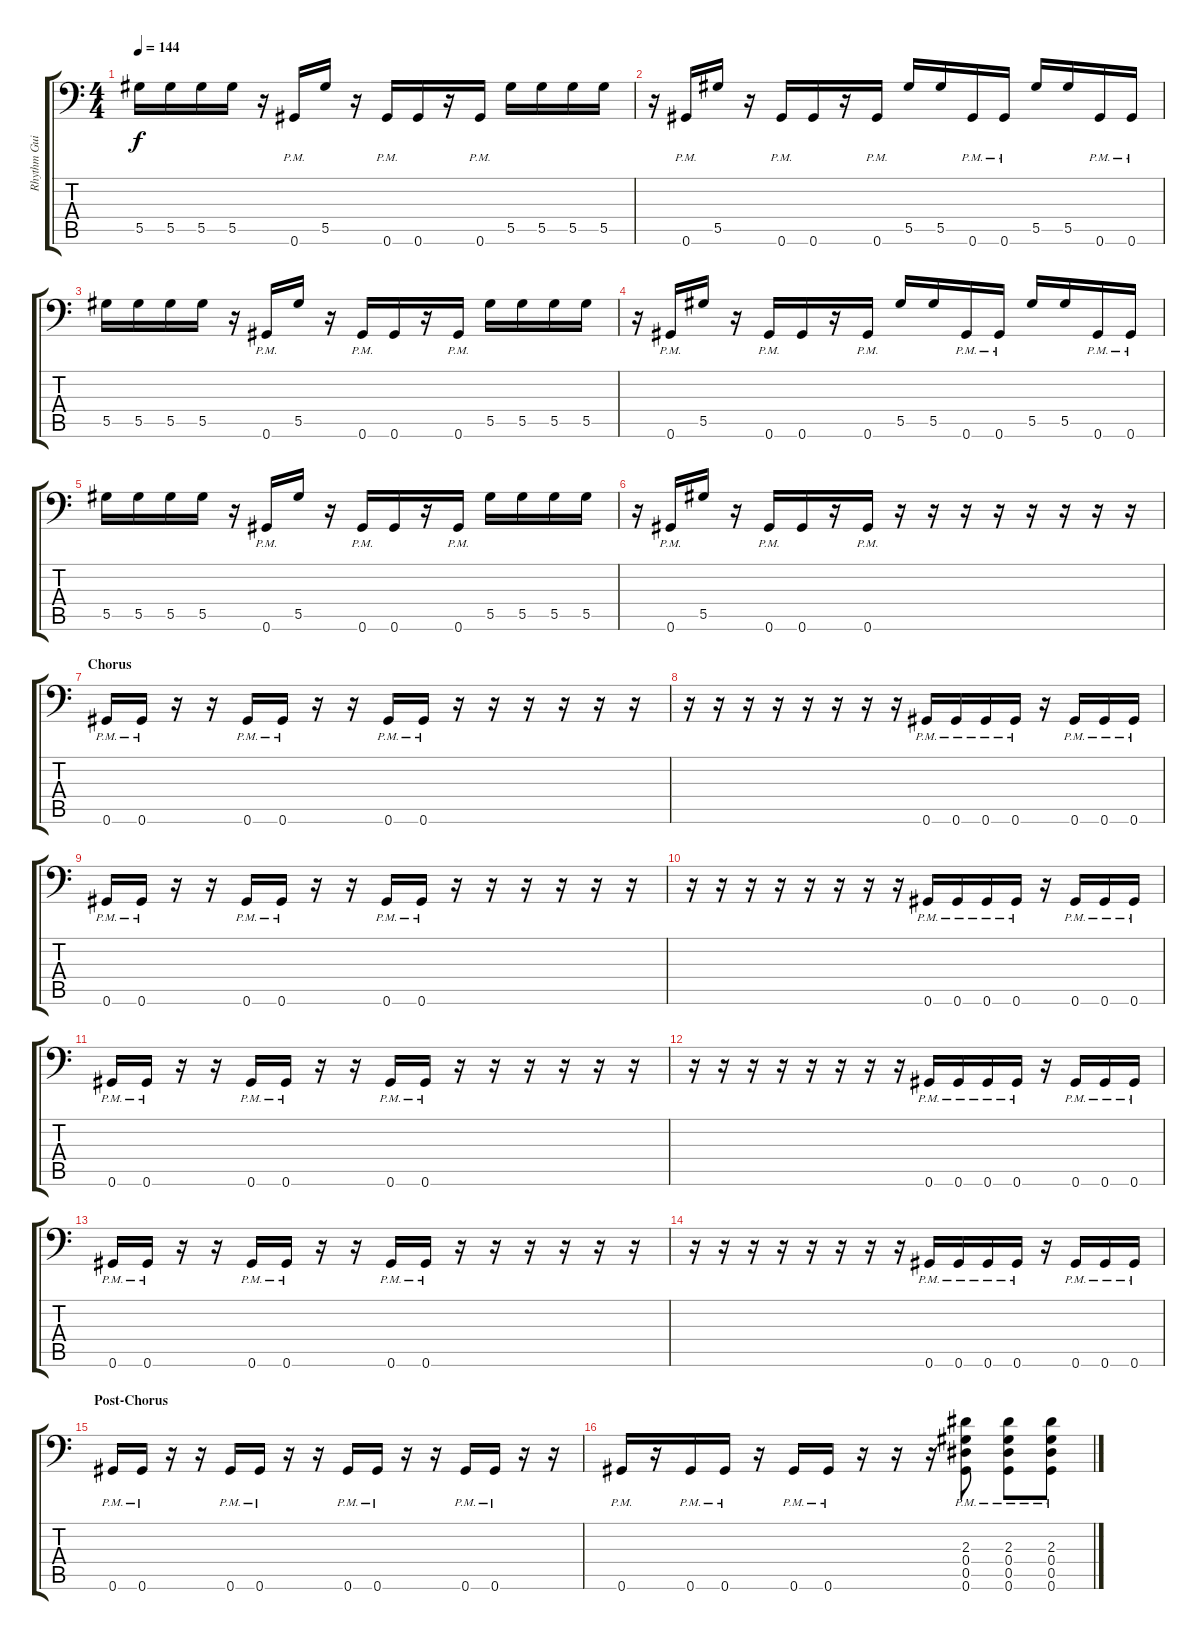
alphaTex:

\track ("Rhythm Guitar 2" "Rhythm Gui") {instrument distortionguitar}
\staff {score tabs}
\tuning (Bb3 F3 Db3 Ab2 Eb2 Ab1) {hide}
\ts (4 4)
\tempo 144
\clef f4
\ks c
5.5.16{dy f} 5.5.16 5.5.16 5.5.16 r.16 0.6{pm}.16 5.5.16 r.16 0.6{pm}.16 0.6.16 r.16 0.6{pm}.16 5.5.16 5.5.16 5.5.16 5.5.16 |
r.16 0.6{pm}.16 5.5.16 r.16 0.6{pm}.16 0.6.16 r.16 0.6{pm}.16 5.5.16 5.5.16 0.6{pm}.16 0.6{pm}.16 5.5.16 5.5.16 0.6{pm}.16 0.6{pm}.16 |
5.5.16 5.5.16 5.5.16 5.5.16 r.16 0.6{pm}.16 5.5.16 r.16 0.6{pm}.16 0.6.16 r.16 0.6{pm}.16 5.5.16 5.5.16 5.5.16 5.5.16 |
r.16 0.6{pm}.16 5.5.16 r.16 0.6{pm}.16 0.6.16 r.16 0.6{pm}.16 5.5.16 5.5.16 0.6{pm}.16 0.6{pm}.16 5.5.16 5.5.16 0.6{pm}.16 0.6{pm}.16 |
5.5.16 5.5.16 5.5.16 5.5.16 r.16 0.6{pm}.16 5.5.16 r.16 0.6{pm}.16 0.6.16 r.16 0.6{pm}.16 5.5.16 5.5.16 5.5.16 5.5.16 |
r.16 0.6{pm}.16 5.5.16 r.16 0.6{pm}.16 0.6.16 r.16 0.6{pm}.16 r.16 r.16 r.16 r.16 r.16 r.16 r.16 r.16 |
\section ("" "Chorus")
0.6{pm}.16 0.6{pm}.16 r.16 r.16 0.6{pm}.16 0.6{pm}.16 r.16 r.16 0.6{pm}.16 0.6{pm}.16 r.16 r.16 r.16 r.16 r.16 r.16 |
r.16 r.16 r.16 r.16 r.16 r.16 r.16 r.16 0.6{pm}.16 0.6{pm}.16 0.6{pm}.16 0.6{pm}.16 r.16 0.6{pm}.16 0.6{pm}.16 0.6{pm}.16 |
0.6{pm}.16 0.6{pm}.16 r.16 r.16 0.6{pm}.16 0.6{pm}.16 r.16 r.16 0.6{pm}.16 0.6{pm}.16 r.16 r.16 r.16 r.16 r.16 r.16 |
r.16 r.16 r.16 r.16 r.16 r.16 r.16 r.16 0.6{pm}.16 0.6{pm}.16 0.6{pm}.16 0.6{pm}.16 r.16 0.6{pm}.16 0.6{pm}.16 0.6{pm}.16 |
0.6{pm}.16 0.6{pm}.16 r.16 r.16 0.6{pm}.16 0.6{pm}.16 r.16 r.16 0.6{pm}.16 0.6{pm}.16 r.16 r.16 r.16 r.16 r.16 r.16 |
r.16 r.16 r.16 r.16 r.16 r.16 r.16 r.16 0.6{pm}.16 0.6{pm}.16 0.6{pm}.16 0.6{pm}.16 r.16 0.6{pm}.16 0.6{pm}.16 0.6{pm}.16 |
0.6{pm}.16 0.6{pm}.16 r.16 r.16 0.6{pm}.16 0.6{pm}.16 r.16 r.16 0.6{pm}.16 0.6{pm}.16 r.16 r.16 r.16 r.16 r.16 r.16 |
r.16 r.16 r.16 r.16 r.16 r.16 r.16 r.16 0.6{pm}.16 0.6{pm}.16 0.6{pm}.16 0.6{pm}.16 r.16 0.6{pm}.16 0.6{pm}.16 0.6{pm}.16 |
\section ("" "Post-Chorus")
0.6{pm}.16 0.6{pm}.16 r.16 r.16 0.6{pm}.16 0.6{pm}.16 r.16 r.16 0.6{pm}.16 0.6{pm}.16 r.16 r.16 0.6{pm}.16 0.6{pm}.16 r.16 r.16 |
0.6{pm}.16 r.16 0.6{pm}.16 0.6{pm}.16 r.16 0.6{pm}.16 0.6{pm}.16 r.16 r.16 r.16 (2.3{pm} 0.4{pm} 0.5{pm} 0.6{pm}).8 (2.3{pm} 0.4{pm} 0.5{pm} 0.6{pm}).8 (2.3{pm} 0.4{pm} 0.5{pm} 0.6{pm}).8
